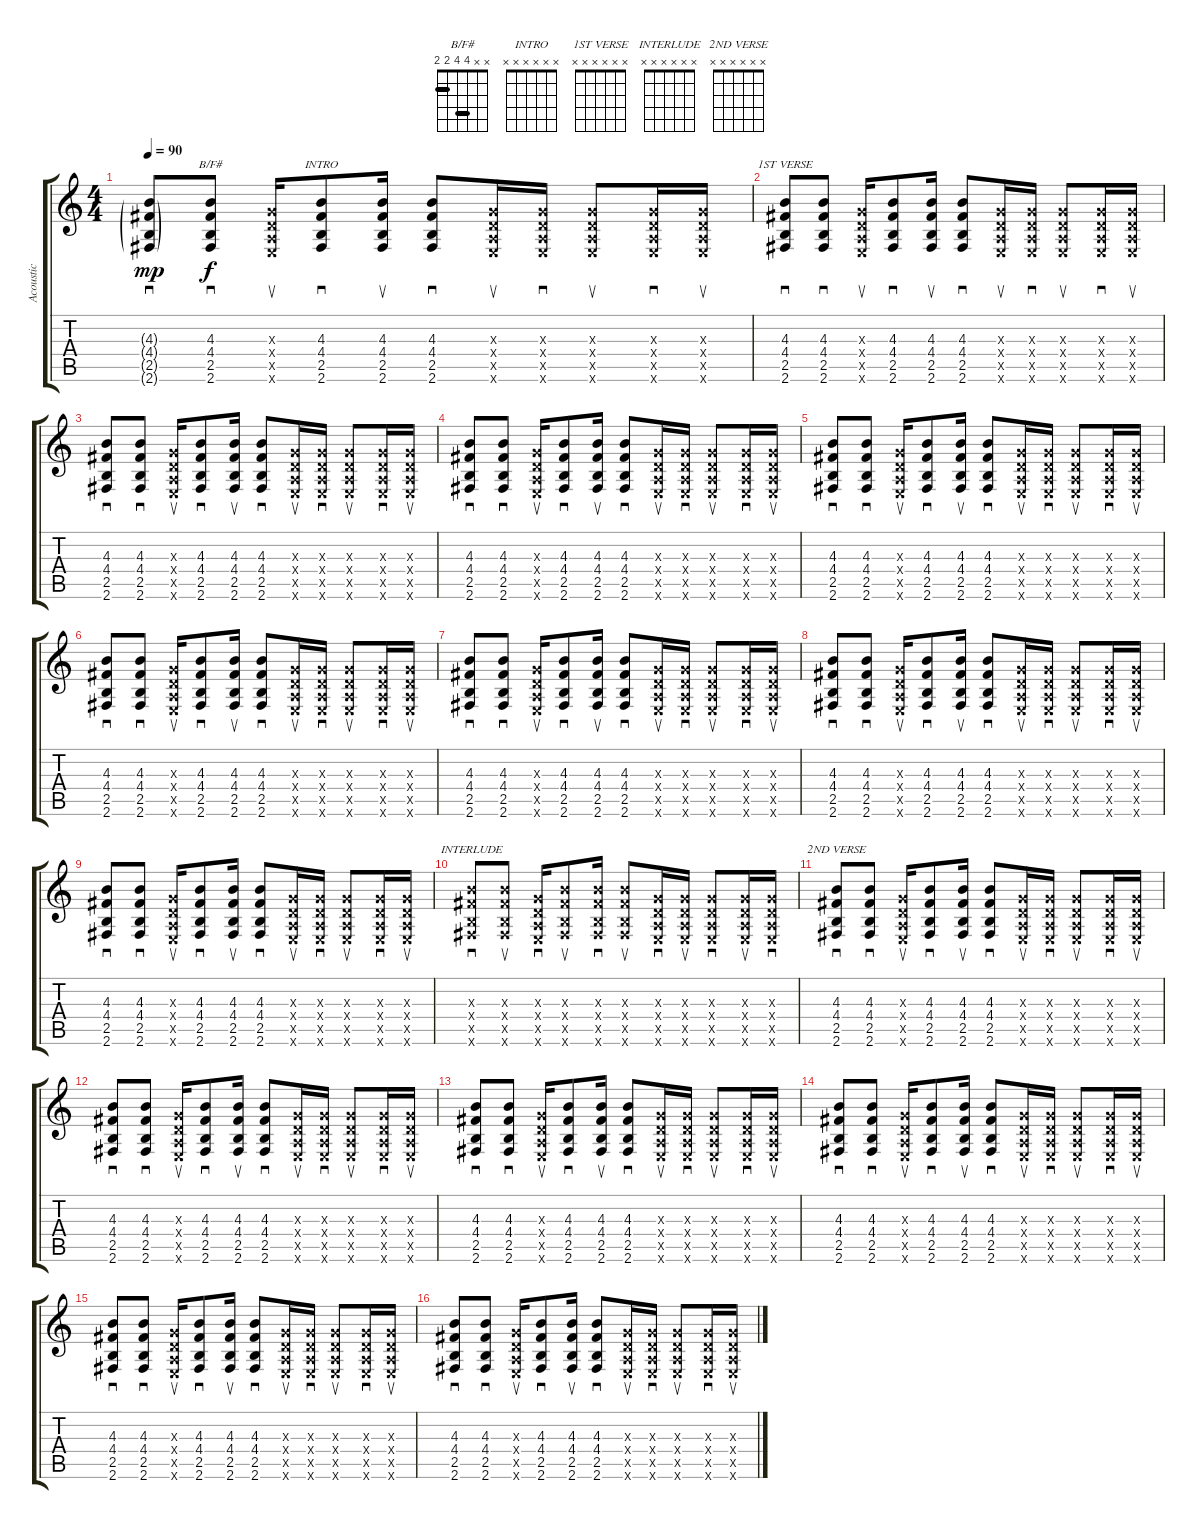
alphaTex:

\track ("Acoustic" "Acoustic") {instrument acousticguitarsteel}
\staff {score tabs}
\tuning (E4 B3 G3 D3 A2 E2) {hide}
\chord ("B/F#" x x 4 4 2 2) {barre (2 4)}
\chord ("INTRO" x x x x x x)
\chord ("1ST VERSE" x x x x x x)
\chord ("INTERLUDE" x x x x x x)
\chord ("2ND VERSE" x x x x x x)
\ts (4 4)
\tempo 90
\clef g2
\ks c
(4.3{g} 4.4{g} 2.5{g} 2.6{g}).8{sd dy mp instrument acousticguitarsteel} (4.3 4.4 2.5 2.6).8{sd ch "B/F#" dy f} (0.3{x} 0.4{x} 0.5{x} 0.6{x}).16{su} (4.3 4.4 2.5 2.6).8{sd ch "INTRO"} (4.3 4.4 2.5 2.6).16{su} (4.3 4.4 2.5 2.6).8{sd} (0.3{x} 0.4{x} 0.5{x} 0.6{x}).16{su} (0.3{x} 0.4{x} 0.5{x} 0.6{x}).16{sd} (0.3{x} 0.4{x} 0.5{x} 0.6{x}).8{su} (0.3{x} 0.4{x} 0.5{x} 0.6{x}).16{sd} (0.3{x} 0.4{x} 0.5{x} 0.6{x}).16{su} |
(4.3 4.4 2.5 2.6).8{sd ch "1ST VERSE"} (4.3 4.4 2.5 2.6).8{sd} (0.3{x} 0.4{x} 0.5{x} 0.6{x}).16{su} (4.3 4.4 2.5 2.6).8{sd} (4.3 4.4 2.5 2.6).16{su} (4.3 4.4 2.5 2.6).8{sd} (0.3{x} 0.4{x} 0.5{x} 0.6{x}).16{su} (0.3{x} 0.4{x} 0.5{x} 0.6{x}).16{sd} (0.3{x} 0.4{x} 0.5{x} 0.6{x}).8{su} (0.3{x} 0.4{x} 0.5{x} 0.6{x}).16{sd} (0.3{x} 0.4{x} 0.5{x} 0.6{x}).16{su} |
(4.3 4.4 2.5 2.6).8{sd} (4.3 4.4 2.5 2.6).8{sd} (0.3{x} 0.4{x} 0.5{x} 0.6{x}).16{su} (4.3 4.4 2.5 2.6).8{sd} (4.3 4.4 2.5 2.6).16{su} (4.3 4.4 2.5 2.6).8{sd} (0.3{x} 0.4{x} 0.5{x} 0.6{x}).16{su} (0.3{x} 0.4{x} 0.5{x} 0.6{x}).16{sd} (0.3{x} 0.4{x} 0.5{x} 0.6{x}).8{su} (0.3{x} 0.4{x} 0.5{x} 0.6{x}).16{sd} (0.3{x} 0.4{x} 0.5{x} 0.6{x}).16{su} |
(4.3 4.4 2.5 2.6).8{sd} (4.3 4.4 2.5 2.6).8{sd} (0.3{x} 0.4{x} 0.5{x} 0.6{x}).16{su} (4.3 4.4 2.5 2.6).8{sd} (4.3 4.4 2.5 2.6).16{su} (4.3 4.4 2.5 2.6).8{sd} (0.3{x} 0.4{x} 0.5{x} 0.6{x}).16{su} (0.3{x} 0.4{x} 0.5{x} 0.6{x}).16{sd} (0.3{x} 0.4{x} 0.5{x} 0.6{x}).8{su} (0.3{x} 0.4{x} 0.5{x} 0.6{x}).16{sd} (0.3{x} 0.4{x} 0.5{x} 0.6{x}).16{su} |
(4.3 4.4 2.5 2.6).8{sd} (4.3 4.4 2.5 2.6).8{sd} (0.3{x} 0.4{x} 0.5{x} 0.6{x}).16{su} (4.3 4.4 2.5 2.6).8{sd} (4.3 4.4 2.5 2.6).16{su} (4.3 4.4 2.5 2.6).8{sd} (0.3{x} 0.4{x} 0.5{x} 0.6{x}).16{su} (0.3{x} 0.4{x} 0.5{x} 0.6{x}).16{sd} (0.3{x} 0.4{x} 0.5{x} 0.6{x}).8{su} (0.3{x} 0.4{x} 0.5{x} 0.6{x}).16{sd} (0.3{x} 0.4{x} 0.5{x} 0.6{x}).16{su} |
(4.3 4.4 2.5 2.6).8{sd} (4.3 4.4 2.5 2.6).8{sd} (0.3{x} 0.4{x} 0.5{x} 0.6{x}).16{su} (4.3 4.4 2.5 2.6).8{sd} (4.3 4.4 2.5 2.6).16{su} (4.3 4.4 2.5 2.6).8{sd} (0.3{x} 0.4{x} 0.5{x} 0.6{x}).16{su} (0.3{x} 0.4{x} 0.5{x} 0.6{x}).16{sd} (0.3{x} 0.4{x} 0.5{x} 0.6{x}).8{su} (0.3{x} 0.4{x} 0.5{x} 0.6{x}).16{sd} (0.3{x} 0.4{x} 0.5{x} 0.6{x}).16{su} |
(4.3 4.4 2.5 2.6).8{sd} (4.3 4.4 2.5 2.6).8{sd} (0.3{x} 0.4{x} 0.5{x} 0.6{x}).16{su} (4.3 4.4 2.5 2.6).8{sd} (4.3 4.4 2.5 2.6).16{su} (4.3 4.4 2.5 2.6).8{sd} (0.3{x} 0.4{x} 0.5{x} 0.6{x}).16{su} (0.3{x} 0.4{x} 0.5{x} 0.6{x}).16{sd} (0.3{x} 0.4{x} 0.5{x} 0.6{x}).8{su} (0.3{x} 0.4{x} 0.5{x} 0.6{x}).16{sd} (0.3{x} 0.4{x} 0.5{x} 0.6{x}).16{su} |
(4.3 4.4 2.5 2.6).8{sd} (4.3 4.4 2.5 2.6).8{sd} (0.3{x} 0.4{x} 0.5{x} 0.6{x}).16{su} (4.3 4.4 2.5 2.6).8{sd} (4.3 4.4 2.5 2.6).16{su} (4.3 4.4 2.5 2.6).8{sd} (0.3{x} 0.4{x} 0.5{x} 0.6{x}).16{su} (0.3{x} 0.4{x} 0.5{x} 0.6{x}).16{sd} (0.3{x} 0.4{x} 0.5{x} 0.6{x}).8{su} (0.3{x} 0.4{x} 0.5{x} 0.6{x}).16{sd} (0.3{x} 0.4{x} 0.5{x} 0.6{x}).16{su} |
(4.3 4.4 2.5 2.6).8{sd} (4.3 4.4 2.5 2.6).8{sd} (0.3{x} 0.4{x} 0.5{x} 0.6{x}).16{su} (4.3 4.4 2.5 2.6).8{sd} (4.3 4.4 2.5 2.6).16{su} (4.3 4.4 2.5 2.6).8{sd} (0.3{x} 0.4{x} 0.5{x} 0.6{x}).16{su} (0.3{x} 0.4{x} 0.5{x} 0.6{x}).16{sd} (0.3{x} 0.4{x} 0.5{x} 0.6{x}).8{su} (0.3{x} 0.4{x} 0.5{x} 0.6{x}).16{sd} (0.3{x} 0.4{x} 0.5{x} 0.6{x}).16{su} |
(4.3{x} 4.4{x} 2.5{x} 2.6{x}).8{sd ch "INTERLUDE"} (4.3{x} 4.4{x} 2.5{x} 2.6{x}).8{su} (0.3{x} 0.4{x} 0.5{x} 0.6{x}).16{sd} (4.3{x} 4.4{x} 2.5{x} 2.6{x}).8{su} (4.3{x} 4.4{x} 2.5{x} 2.6{x}).16{sd} (4.3{x} 4.4{x} 2.5{x} 2.6{x}).8{su} (0.3{x} 0.4{x} 0.5{x} 0.6{x}).16{sd} (0.3{x} 0.4{x} 0.5{x} 0.6{x}).16{su} (0.3{x} 0.4{x} 0.5{x} 0.6{x}).8{sd} (0.3{x} 0.4{x} 0.5{x} 0.6{x}).16{su} (0.3{x} 0.4{x} 0.5{x} 0.6{x}).16{sd} |
(4.3 4.4 2.5 2.6).8{sd ch "2ND VERSE"} (4.3 4.4 2.5 2.6).8{sd} (0.3{x} 0.4{x} 0.5{x} 0.6{x}).16{su} (4.3 4.4 2.5 2.6).8{sd} (4.3 4.4 2.5 2.6).16{su} (4.3 4.4 2.5 2.6).8{sd} (0.3{x} 0.4{x} 0.5{x} 0.6{x}).16{su} (0.3{x} 0.4{x} 0.5{x} 0.6{x}).16{sd} (0.3{x} 0.4{x} 0.5{x} 0.6{x}).8{su} (0.3{x} 0.4{x} 0.5{x} 0.6{x}).16{sd} (0.3{x} 0.4{x} 0.5{x} 0.6{x}).16{su} |
(4.3 4.4 2.5 2.6).8{sd} (4.3 4.4 2.5 2.6).8{sd} (0.3{x} 0.4{x} 0.5{x} 0.6{x}).16{su} (4.3 4.4 2.5 2.6).8{sd} (4.3 4.4 2.5 2.6).16{su} (4.3 4.4 2.5 2.6).8{sd} (0.3{x} 0.4{x} 0.5{x} 0.6{x}).16{su} (0.3{x} 0.4{x} 0.5{x} 0.6{x}).16{sd} (0.3{x} 0.4{x} 0.5{x} 0.6{x}).8{su} (0.3{x} 0.4{x} 0.5{x} 0.6{x}).16{sd} (0.3{x} 0.4{x} 0.5{x} 0.6{x}).16{su} |
(4.3 4.4 2.5 2.6).8{sd} (4.3 4.4 2.5 2.6).8{sd} (0.3{x} 0.4{x} 0.5{x} 0.6{x}).16{su} (4.3 4.4 2.5 2.6).8{sd} (4.3 4.4 2.5 2.6).16{su} (4.3 4.4 2.5 2.6).8{sd} (0.3{x} 0.4{x} 0.5{x} 0.6{x}).16{su} (0.3{x} 0.4{x} 0.5{x} 0.6{x}).16{sd} (0.3{x} 0.4{x} 0.5{x} 0.6{x}).8{su} (0.3{x} 0.4{x} 0.5{x} 0.6{x}).16{sd} (0.3{x} 0.4{x} 0.5{x} 0.6{x}).16{su} |
(4.3 4.4 2.5 2.6).8{sd} (4.3 4.4 2.5 2.6).8{sd} (0.3{x} 0.4{x} 0.5{x} 0.6{x}).16{su} (4.3 4.4 2.5 2.6).8{sd} (4.3 4.4 2.5 2.6).16{su} (4.3 4.4 2.5 2.6).8{sd} (0.3{x} 0.4{x} 0.5{x} 0.6{x}).16{su} (0.3{x} 0.4{x} 0.5{x} 0.6{x}).16{sd} (0.3{x} 0.4{x} 0.5{x} 0.6{x}).8{su} (0.3{x} 0.4{x} 0.5{x} 0.6{x}).16{sd} (0.3{x} 0.4{x} 0.5{x} 0.6{x}).16{su} |
(4.3 4.4 2.5 2.6).8{sd} (4.3 4.4 2.5 2.6).8{sd} (0.3{x} 0.4{x} 0.5{x} 0.6{x}).16{su} (4.3 4.4 2.5 2.6).8{sd} (4.3 4.4 2.5 2.6).16{su} (4.3 4.4 2.5 2.6).8{sd} (0.3{x} 0.4{x} 0.5{x} 0.6{x}).16{su} (0.3{x} 0.4{x} 0.5{x} 0.6{x}).16{sd} (0.3{x} 0.4{x} 0.5{x} 0.6{x}).8{su} (0.3{x} 0.4{x} 0.5{x} 0.6{x}).16{sd} (0.3{x} 0.4{x} 0.5{x} 0.6{x}).16{su} |
(4.3 4.4 2.5 2.6).8{sd} (4.3 4.4 2.5 2.6).8{sd} (0.3{x} 0.4{x} 0.5{x} 0.6{x}).16{su} (4.3 4.4 2.5 2.6).8{sd} (4.3 4.4 2.5 2.6).16{su} (4.3 4.4 2.5 2.6).8{sd} (0.3{x} 0.4{x} 0.5{x} 0.6{x}).16{su} (0.3{x} 0.4{x} 0.5{x} 0.6{x}).16{sd} (0.3{x} 0.4{x} 0.5{x} 0.6{x}).8{su} (0.3{x} 0.4{x} 0.5{x} 0.6{x}).16{sd} (0.3{x} 0.4{x} 0.5{x} 0.6{x}).16{su}
